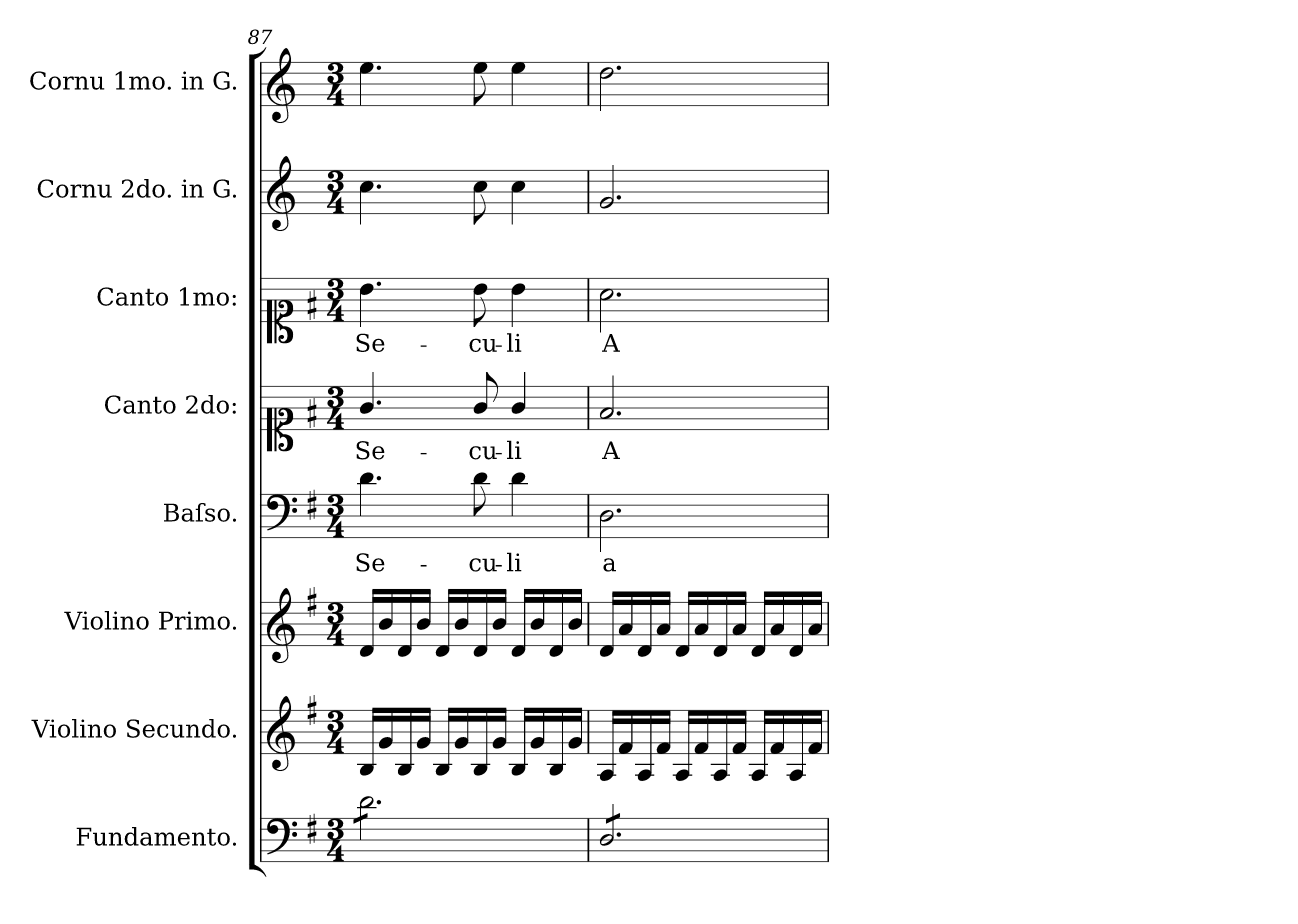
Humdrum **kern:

**kern	**kern	**kern	**kern	**text	**kern	**text	**kern	**text	**kern	**kern
*part8	*part7	*part6	*part5	*part5	*part4	*part4	*part3	*part3	*part2	*part1
*staff8	*staff7	*staff6	*staff5	*staff5	*staff4	*staff4	*staff3	*staff3	*staff2	*staff1
*I"Fundamento.	*I"Violino Secundo.	*I"Violino Primo.	*I"Baſso.	*	*I"Canto 2do:	*	*I"Canto 1mo:	*	*I"Cornu 2do. in G.	*I"Cornu 1mo. in G.
*	*I'vl 2	*I'vl 1	*I'B	*	*	*	*	*	*I'cor 2 in G	*I'cor 1 in G
*clefF4	*clefG2	*clefG2	*clefF4	*	*clefC1	*	*clefC1	*	*clefG2	*clefG2
*	*	*	*	*	*	*	*	*	*ITrd3c5	*ITrd3c5
*k[f#]	*k[f#]	*k[f#]	*k[f#]	*	*k[f#]	*	*k[f#]	*	*k[f#]	*k[f#]
*G:	*G:	*G:	*G:	*	*G:	*	*G:	*	*G:	*G:
*M3/4	*M3/4	*M3/4	*M3/4	*	*M3/4	*	*M3/4	*	*M3/4	*M3/4
=87	=87	=87	=87	=87	=87	=87	=87	=87	=87	=87
*tremolo	*	*	*	*	*	*	*	*	*	*
8d\L	16B/LL	16d/LL	4.d\	Se-	4.g/	Se-	4.b\	Se-	4.g\	4.b\
.	16g/	16b/	.	.	.	.	.	.	.	.
8d\	16B/	16d/	.	.	.	.	.	.	.	.
.	16g/JJ	16b/JJ	.	.	.	.	.	.	.	.
8d\	16B/LL	16d/LL	.	.	.	.	.	.	.	.
.	16g/	16b/	.	.	.	.	.	.	.	.
8d\	16B/	16d/	8d\	-cu-	8g/	-cu-	8b\	-cu-	8g\	8b\
.	16g/JJ	16b/JJ	.	.	.	.	.	.	.	.
8d\	16B/LL	16d/LL	4d\	-li	4g/	-li	4b\	-li	4g\	4b\
.	16g/	16b/	.	.	.	.	.	.	.	.
8d\J	16B/	16d/	.	.	.	.	.	.	.	.
.	16g/JJ	16b/JJ	.	.	.	.	.	.	.	.
=88	=88	=88	=88	=88	=88	=88	=88	=88	=88	=88
8D/L	16A/LL	16d/LL	2.D\	a-	2.f#/	A-	2.a\	A-	2.d/	2.a\
.	16f#/	16a/	.	.	.	.	.	.	.	.
8D/	16A/	16d/	.	.	.	.	.	.	.	.
.	16f#/JJ	16a/JJ	.	.	.	.	.	.	.	.
8D/	16A/LL	16d/LL	.	.	.	.	.	.	.	.
.	16f#/	16a/	.	.	.	.	.	.	.	.
8D/	16A/	16d/	.	.	.	.	.	.	.	.
.	16f#/JJ	16a/JJ	.	.	.	.	.	.	.	.
8D/	16A/LL	16d/LL	.	.	.	.	.	.	.	.
.	16f#/	16a/	.	.	.	.	.	.	.	.
8D/J	16A/	16d/	.	.	.	.	.	.	.	.
*Xtremolo	*	*	*	*	*	*	*	*	*	*
.	16f#/JJ	16a/JJ	.	.	.	.	.	.	.	.
=	=	=	=	=	=	=	=	=	=	=
*-	*-	*-	*-	*-	*-	*-	*-	*-	*-	*-
